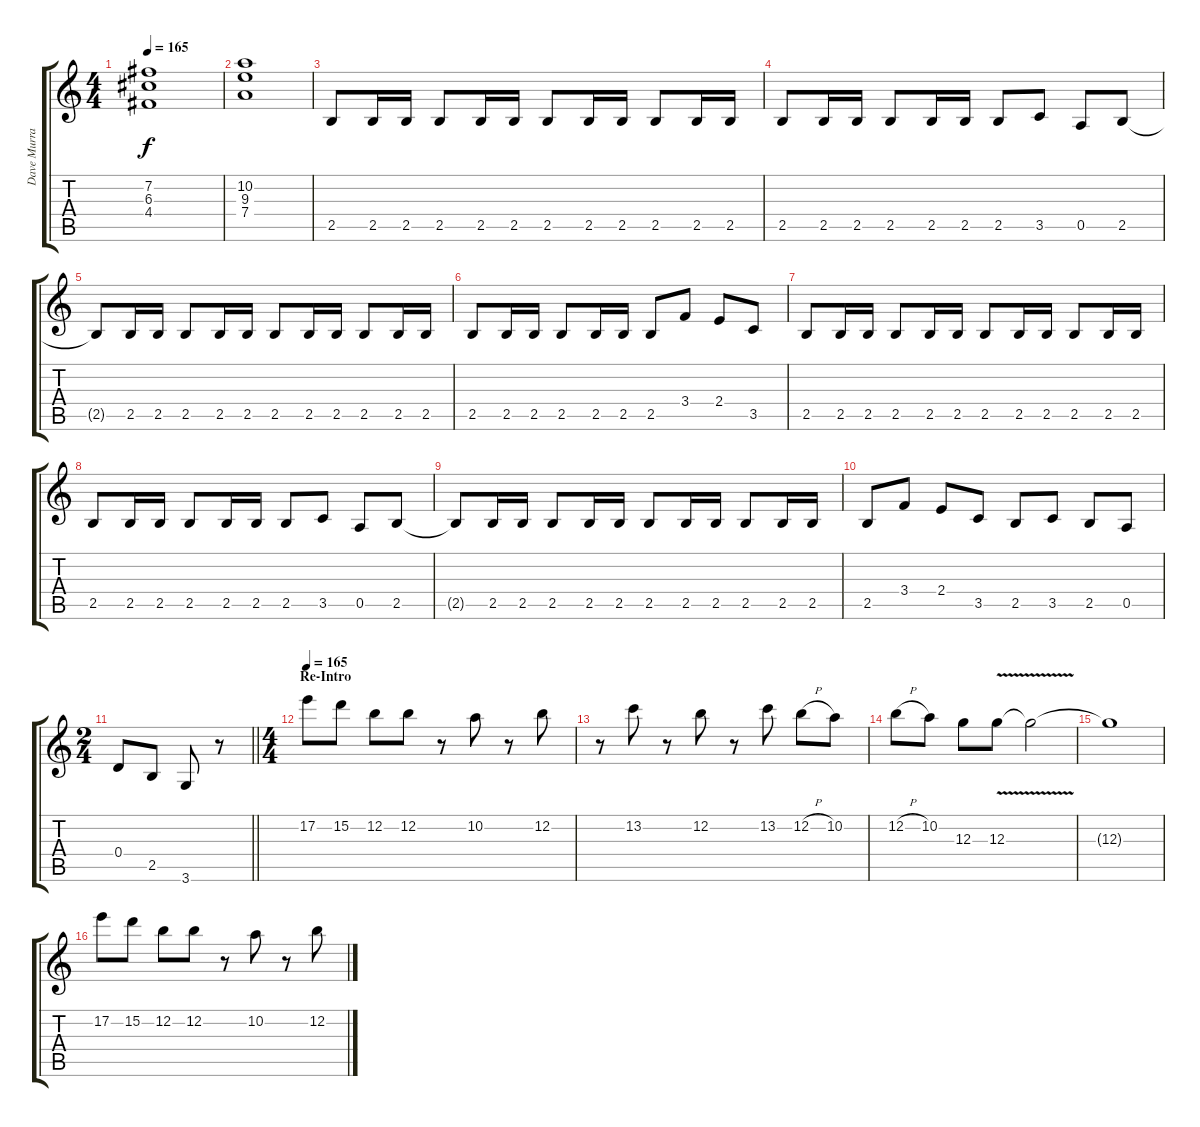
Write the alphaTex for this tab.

\track ("Dave Murray" "Dave Murra") {instrument distortionguitar}
\staff {score tabs}
\tuning (E4 B3 G3 D3 A2 E2) {hide}
\ts (4 4)
\tempo 165
\clef g2
\ks c
(7.2 6.3 4.4).1{dy f} |
(10.2 9.3 7.4).1 |
2.5.8 2.5.16 2.5.16 2.5.8 2.5.16 2.5.16 2.5.8 2.5.16 2.5.16 2.5.8 2.5.16 2.5.16 |
2.5.8 2.5.16 2.5.16 2.5.8 2.5.16 2.5.16 2.5.8 3.5.8 0.5.8 2.5.8 |
2.5{t}.8 2.5.16 2.5.16 2.5.8 2.5.16 2.5.16 2.5.8 2.5.16 2.5.16 2.5.8 2.5.16 2.5.16 |
2.5.8 2.5.16 2.5.16 2.5.8 2.5.16 2.5.16 2.5.8 3.4.8 2.4.8 3.5.8 |
2.5.8 2.5.16 2.5.16 2.5.8 2.5.16 2.5.16 2.5.8 2.5.16 2.5.16 2.5.8 2.5.16 2.5.16 |
2.5.8 2.5.16 2.5.16 2.5.8 2.5.16 2.5.16 2.5.8 3.5.8 0.5.8 2.5.8 |
2.5{t}.8 2.5.16 2.5.16 2.5.8 2.5.16 2.5.16 2.5.8 2.5.16 2.5.16 2.5.8 2.5.16 2.5.16 |
2.5.8 3.4.8 2.4.8 3.5.8 2.5.8 3.5.8 2.5.8 0.5.8 |
\ts (2 4)
\barLineRight lightlight
0.4.8 2.5.8 3.6.8 r.8 |
\ts (4 4)
\section ("" "Re-Intro")
\tempo 165
17.2.8 15.2.8 12.2.8 12.2.8 r.8 10.2.8 r.8 12.2.8 |
r.8 13.2.8 r.8 12.2.8 r.8 13.2.8 12.2{h}.8 10.2.8 |
12.2{h}.8 10.2.8 12.3.8 12.3{v}.8 12.3{t}.2 |
12.3{t}.1 |
17.2.8 15.2.8 12.2.8 12.2.8 r.8 10.2.8 r.8 12.2.8
